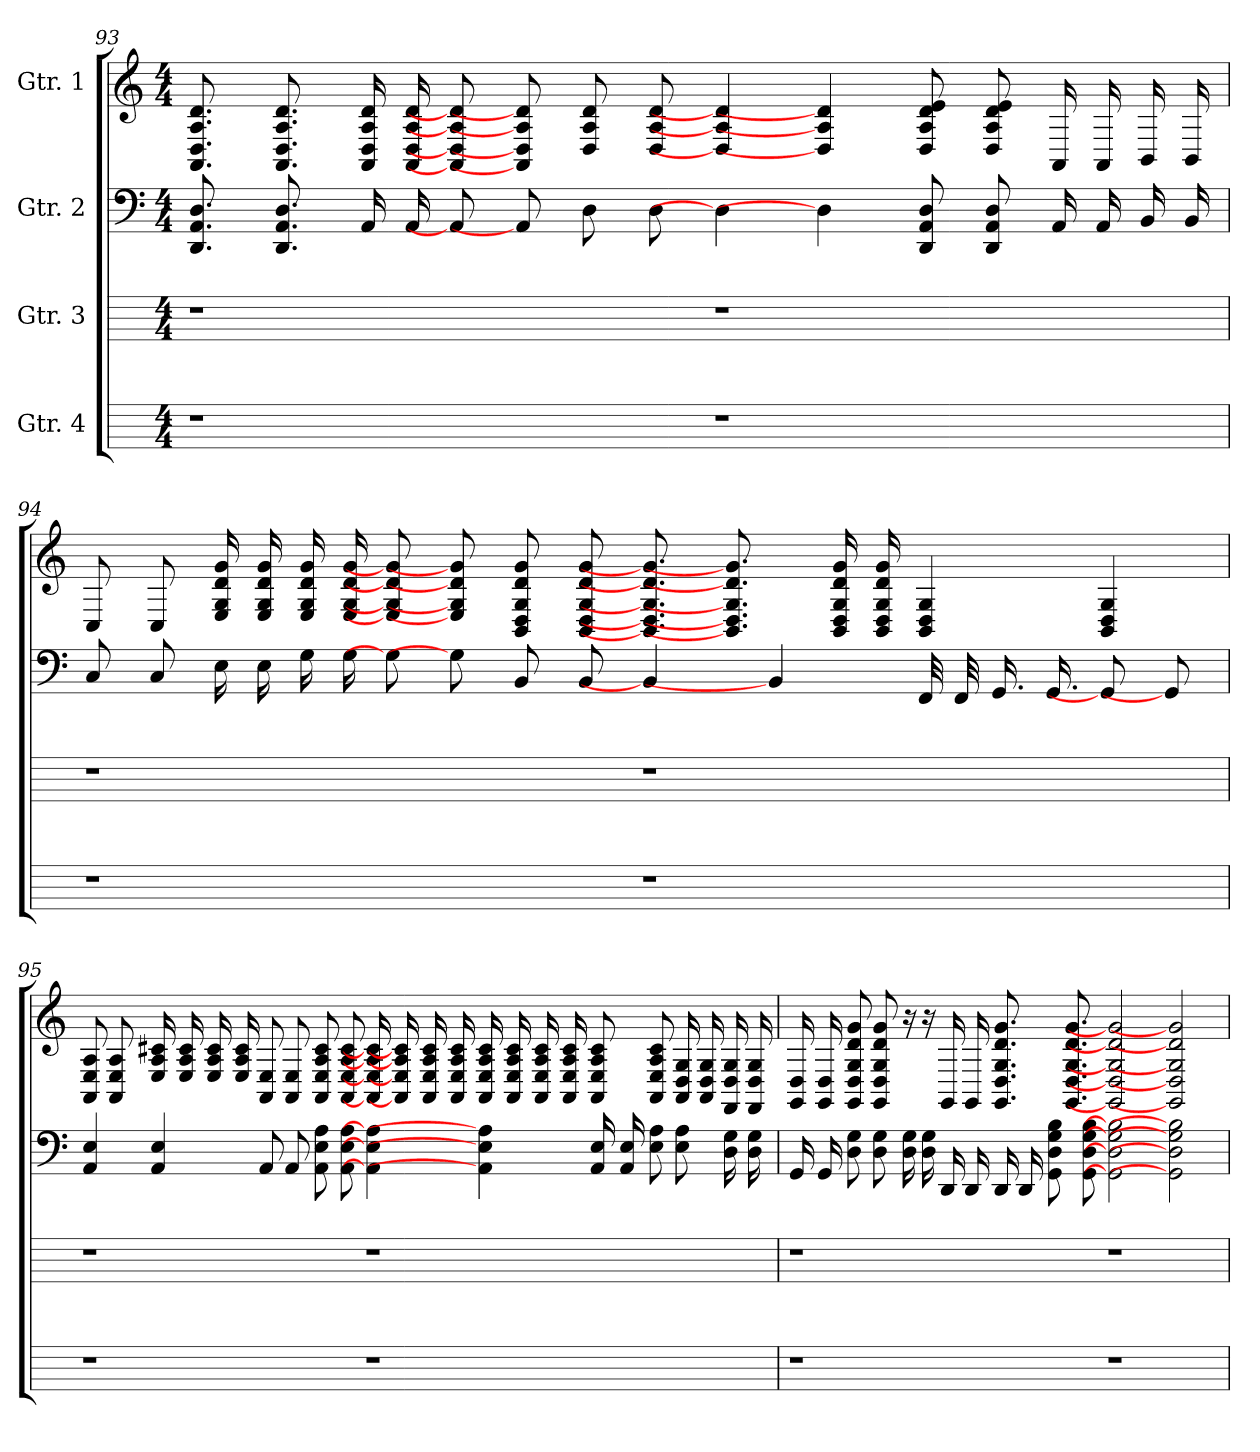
**kern	**kern	**kern	**kern
*part4	*part3	*part2	*part1
*staff4	*staff3	*staff2	*staff1
*I"Gtr. 4	*I"Gtr. 3	*I"Gtr. 2	*I"Gtr. 1
*	*	*	*
*k[]	*k[]	*k[]	*k[]
*M4/4	*M4/4	*M4/4	*M4/4
=93	=93	=93	=93
1r	1r	8.D 8.AA 8.DD	8.d 8.A 8.D 8.AA
.	.	8.D 8.AA 8.DD	8.d 8.A 8.D 8.AA
.	.	16AA	16d 16A 16D 16AA
.	.	16AA	16d 16A 16D 16AA
.	.	8AA]	8d] 8A] 8D] 8AA]
.	.	8AA]	8d] 8A] 8D] 8AA]
.	.	8D	8d 8A 8D
.	.	8D	8d 8A 8D
1r	1r	4D]	4d] 4A] 4D]
.	.	4D]	4d] 4A] 4D]
.	.	8D 8AA 8DD	8e 8d 8A 8D
.	.	8D 8AA 8DD	8e 8d 8A 8D
.	.	16AA	16AA
.	.	16AA	16AA
.	.	16BB	16BB
.	.	16BB	16BB
=94	=94	=94	=94
1r	1r	8C	8C
.	.	8C	8C
.	.	16E	16g 16d 16G 16E
.	.	16E	16g 16d 16G 16E
.	.	16G	16g 16d 16G 16E
.	.	16G	16g 16d 16G 16E
.	.	8G]	8g] 8d] 8G] 8E]
.	.	8G]	8g] 8d] 8G] 8E]
.	.	8BB	8g 8d 8G 8D 8BB
.	.	8BB	8g 8d 8G 8D 8BB
1r	1r	4BB]	8.g] 8.d] 8.G] 8.D] 8.BB]
.	.	.	8.g] 8.d] 8.G] 8.D] 8.BB]
.	.	4BB]	.
.	.	.	16g 16d 16G 16D 16BB
.	.	.	16g 16d 16G 16D 16BB
.	.	32FF	4G 4D 4BB
.	.	32FF	.
.	.	16.GG	.
.	.	16.GG	.
.	.	8GG]	4G 4D 4BB
.	.	8GG]	.
=95	=95	=95	=95
1r	1r	4E 4AA	8A 8E 8AA
.	.	.	8A 8E 8AA
.	.	4E 4AA	16c# 16A 16E
.	.	.	16c# 16A 16E
.	.	.	16c# 16A 16E
.	.	.	16c# 16A 16E
.	.	8AA	8E 8AA
.	.	8AA	8E 8AA
.	.	8A 8E 8AA	8c# 8A 8E 8AA
.	.	8A 8E 8AA	8c# 8A 8E 8AA
1r	1r	4A] 4E] 4AA]	16c#] 16A] 16E] 16AA]
.	.	.	16c#] 16A] 16E] 16AA]
.	.	.	16c# 16A 16E 16AA
.	.	.	16c# 16A 16E 16AA
.	.	4A] 4E] 4AA]	16c# 16A 16E 16AA
.	.	.	16c# 16A 16E 16AA
.	.	.	16c# 16A 16E 16AA
.	.	.	16c# 16A 16E 16AA
.	.	16E 16AA	8c# 8A 8E 8AA
.	.	16E 16AA	.
.	.	8A 8E	8c# 8A 8E 8AA
.	.	8A 8E	16G 16D 16AA
.	.	.	16G 16D 16AA
.	.	16G 16D	16G 16D 16FF
.	.	16G 16D	16G 16D 16FF
=96	=96	=96	=96
1r	1r	16GG	16D 16GG
.	.	16GG	16D 16GG
.	.	8G 8D	8g 8d 8G 8D 8GG
.	.	8G 8D	8g 8d 8G 8D 8GG
.	.	16G 16D	16r
.	.	16G 16D	16r
.	.	16DD	16GG
.	.	16DD	16GG
.	.	16DD	8.g 8.d 8.G 8.D 8.GG
.	.	16DD	.
.	.	8B 8G 8D 8GG	.
.	.	.	8.g 8.d 8.G 8.D 8.GG
.	.	8B 8G 8D 8GG	.
1r	1r	2B] 2G] 2D] 2GG]	2g] 2d] 2G] 2D] 2GG]
.	.	2B] 2G] 2D] 2GG]	2g] 2d] 2G] 2D] 2GG]
=	=	=	=
*-	*-	*-	*-
